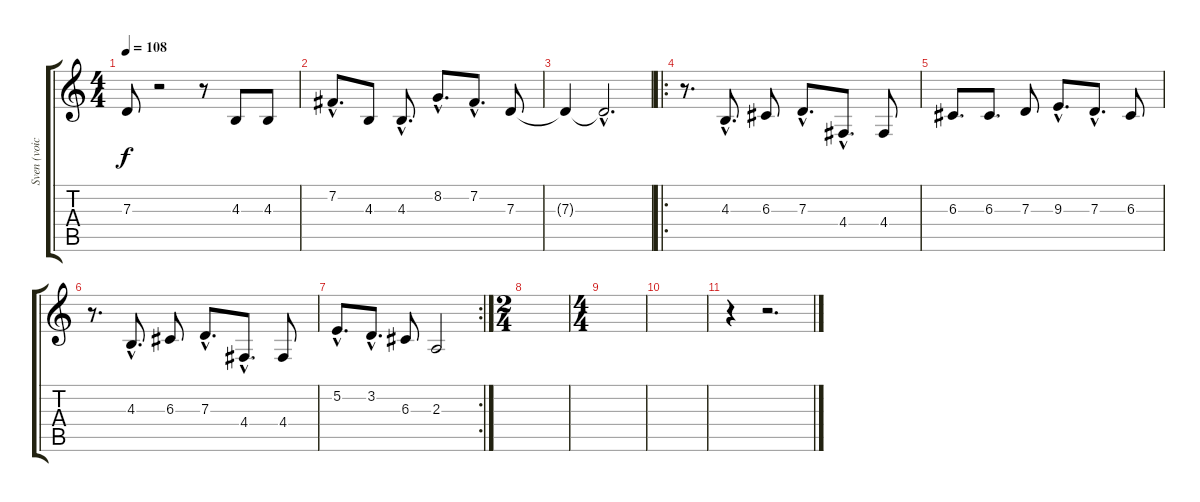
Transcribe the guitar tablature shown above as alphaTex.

\track ("Sven (voice)" "Sven (voic") {instrument lead2sawtooth}
\staff {score tabs}
\tuning (E4 B3 G3 D3 A2 E2) {hide}
\ts (4 4)
\tempo 108
\clef g2
\ks c
7.3{t}.8{dy f} r.2 r.8 4.3.8 4.3.8 |
7.2{hac}.8{d} 4.3.8 4.3{hac}.8{d} 8.2{hac}.8{d} 7.2{hac}.8{d} 7.3.8 |
7.3{t}.4 7.3{hac t}.2{d} |
\ro
r.8{d volume 16} 4.3{hac}.8{d} 6.3.8 7.3{hac}.8{d} 4.4{hac}.8{d} 4.4.8 |
6.3.8{d} 6.3.8{d} 7.3.8 9.3{hac}.8{d} 7.3{hac}.8{d} 6.3.8 |
r.8{d} 4.3{hac}.8{d} 6.3.8 7.3{hac}.8{d} 4.4{hac}.8{d} 4.4.8 |
\rc 2
5.2{hac}.8{d} 3.2{hac}.8{d} 6.3.8 2.3.2 |
\ts (2 4)
|
\ts (4 4)
|
|
r.4 r.2{d}
